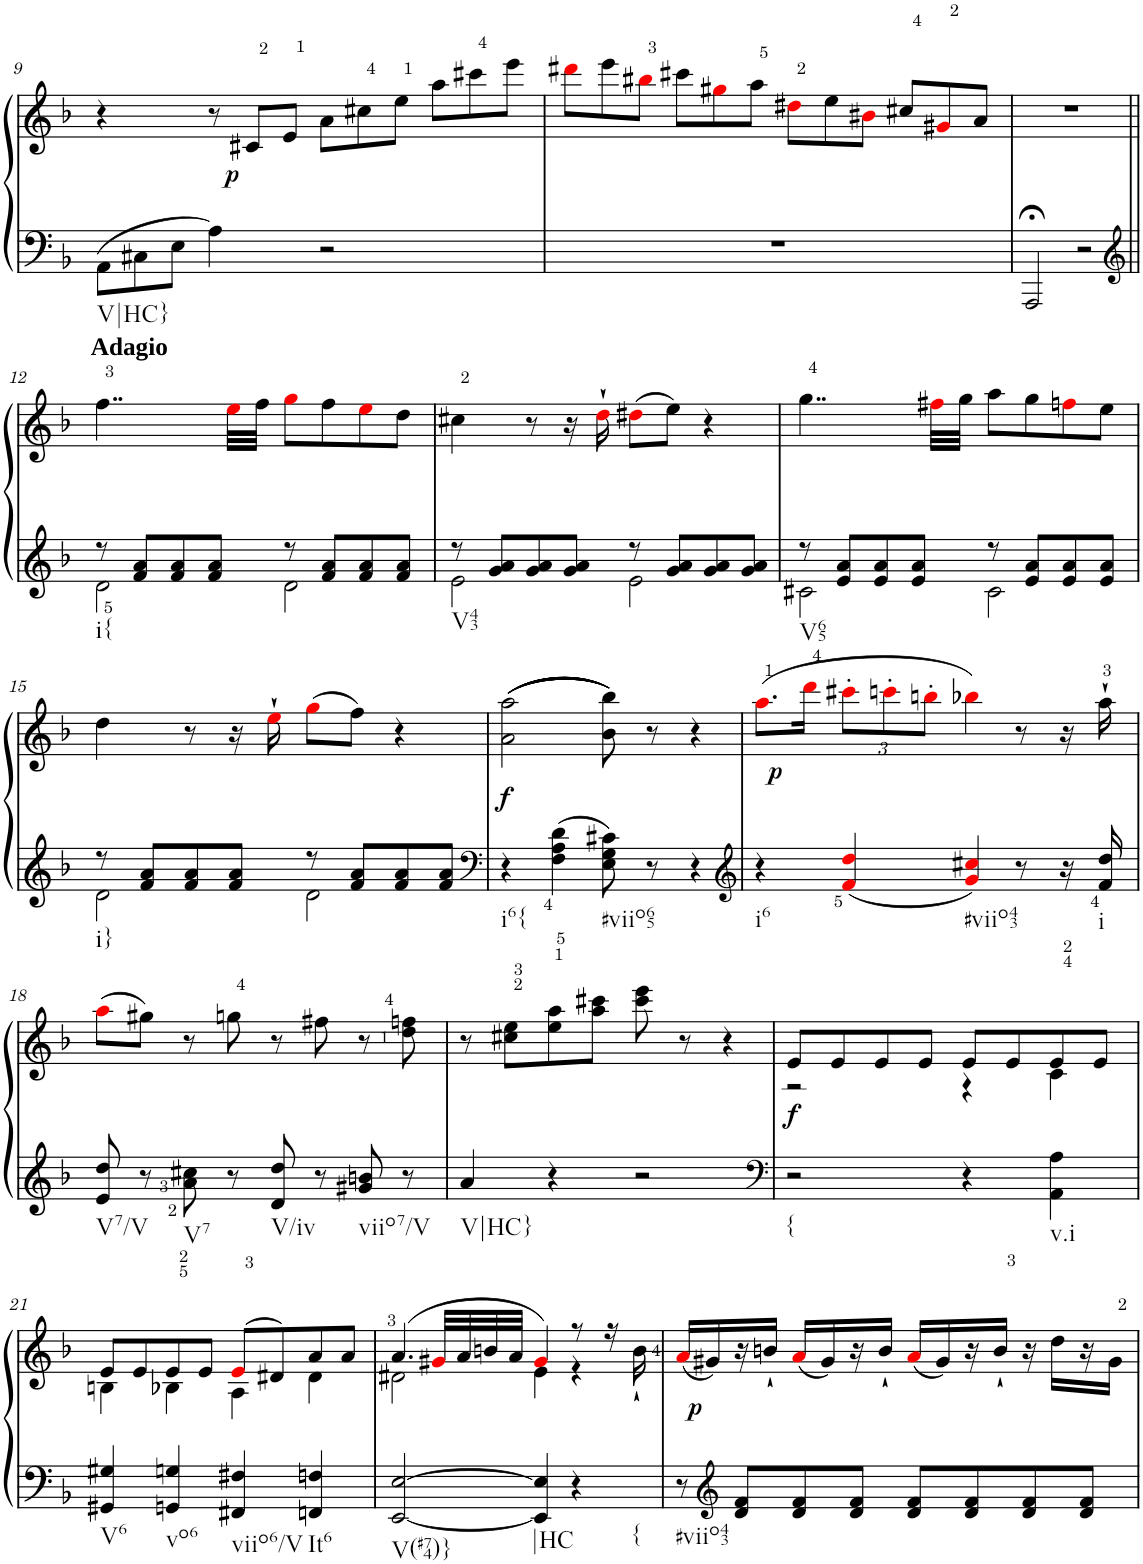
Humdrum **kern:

**kern	**kern	**dynam	**harte
*part1	*part1	*part1	*part1
*staff2	*staff1	*staff1/2	*
*I"Piano	*	*	*
*I'Pno	*	*	*
!!LO:PB:g=z
*clefF4	*clefG2	*	*
*k[b-]	*k[b-]	*	*
*M4/4	*M4/4	*	*
*Xbrackettup	*	*	*
=9	=9	=9	=9
12AA\L	4r	.	.
12C#X\	.	.	.
12E\J	.	.	.
!	!	!LO:DY:b	!
4A\	12r	p	.
.	12c#X/L	.	.
.	12e/J	.	.
*	*Xbrackettup	*	*
2r	12a\L	.	.
.	12cc#X\	.	.
.	12ee\J	.	.
.	12aa\L	.	.
.	12ccc#X\	.	.
.	12eee\J	.	.
=10	=10	=10	=10
1r	12ddd#Xi\L	.	.
.	12eee\	.	.
.	12bb#Xi\J	.	.
.	12ccc#X\L	.	.
.	12gg#Xi\	.	.
.	12aa\J	.	.
.	12dd#Xi\L	.	.
.	12ee\	.	.
.	12b#Xi\J	.	.
.	12cc#X/L	.	.
.	12g#Xi/	.	.
.	12a/J	.	.
=11	=11	=11	=11
2AAA;</	1r	.	.
2r	.	.	.
!!LO:LB:g=z
=12||	=12||	=12||	=12||
*clefG2	*	*	*
*^	*	*	*
!	!	!LO:TX:a:B:t=Adagio	!	!
8r	2d\	4..ff\	.	.
8f/ 8a/L	.	.	.	.
8f/ 8a/	.	.	.	.
8f/ 8a/J	.	.	.	.
.	.	32eei\LLL	.	.
.	.	32ff\JJJ	.	.
8r	2d\	8ggi\L	.	.
8f/ 8a/L	.	8ff\	.	.
8f/ 8a/	.	8eei\	.	.
8f/ 8a/J	.	8dd\J	.	.
=13	=13	=13	=13	=13
8r	2e\	4cc#X\	.	.
8g/ 8a/L	.	.	.	.
8g/ 8a/	.	8r	.	.
8g/ 8a/J	.	16r	.	.
.	.	16dd`i\	.	.
8r	2e\	(8dd#Xi\L	.	.
8g/ 8a/L	.	8ee\J)	.	.
8g/ 8a/	.	4r	.	.
8g/ 8a/J	.	.	.	.
=14	=14	=14	=14	=14
8r	2c#X\	4..gg\	.	.
8e/ 8a/L	.	.	.	.
8e/ 8a/	.	.	.	.
8e/ 8a/J	.	.	.	.
.	.	32ff#Xi\LLL	.	.
.	.	32gg\JJJ	.	.
8r	2c#\	8aa\L	.	.
8e/ 8a/L	.	8gg\	.	.
8e/ 8a/	.	8ffni\	.	.
8e/ 8a/J	.	8ee\J	.	.
!!LO:LB:g=z
=15	=15	=15	=15	=15
8r	2d\	4dd\	.	.
8f/ 8a/L	.	.	.	.
8f/ 8a/	.	8r	.	.
8f/ 8a/J	.	16r	.	.
.	.	16ee`i\	.	.
8r	2d\	(8ggi\L	.	.
8f/ 8a/L	.	8ff\J)	.	.
8f/ 8a/	.	4r	.	.
8f/ 8a/J	.	.	.	.
*v	*v	*	*	*
=16	=16	=16	=16
*clefF4	*	*	*
!	!	!LO:DY:b	!
4r	(((((2a\ 2aa\	f	.
4F\ 4A\ 4d\	.	.	.
8E\ 8G\ 8c#X\	8b-\ 8bb-\)))))	.	.
8r	8r	.	.
4r	4r	.	.
=17	=17	=17	=17
*clefG2	*	*	*
!	!	!LO:DY:b	!
4r	(8.aai\L	p	.
.	16dddi\Jk	.	.
4fi/ 4ddi/	12ccc#X'i\L	.	.
.	12cccn'i\	.	.
.	12bbn'i\J	.	.
4gi/ 4cc#Xi/	4bb-Xi\)	.	.
8r	8r	.	.
16r	16r	.	.
16f/ 16dd/	16aa`\	.	.
!!LO:LB:g=z
=18	=18	=18	=18
8e/ 8dd/	(8aai\L	.	.
8r	8gg#X\J)	.	.
8a\ 8cc#X\	8r	.	.
8r	8ggn\	.	.
8d/ 8dd/	8r	.	.
8r	8ff#X\	.	.
8g#X/ 8bn/	8r	.	.
8r	8dd\ 8ffn\	.	.
=19	=19	=19	=19
4a/	8r	.	.
.	8cc#X\ 8ee\L	.	.
4r	8ee\ 8aa\	.	.
.	8aa\ 8ccc#X\J	.	.
2r	8ccc#\ 8eee\	.	.
.	8r	.	.
.	4r	.	.
=20	=20	=20	=20
*clefF4	*	*	*
*	*^	*	*
!	!	!	!LO:DY:a=2	!LO:H:kt={
2r	8e/L	2r	f	N
.	8e/	.	.	.
.	8e/	.	.	.
.	8e/J	.	.	.
4r	8e/L	4r	.	.
.	8e/	.	.	.
4AA\ 4A\	8e/	4c\	.	.
.	8e/J	.	.	.
!!LO:LB:g=z	!!
=21	=21	=21	=21	=21
4GG#X/ 4G#X/	8e/L	4Bn\	.	.
.	8e/	.	.	.
4GGn/ 4Gn/	8e/	4B-X\	.	.
.	8e/J	.	.	.
4FF#X/ 4F#X/	(8ei/L	4A\	.	.
.	8d#X/)	.	.	.
4FFn/ 4Fn/	8a/	4d#\	.	.
.	8a/J	.	.	.
=22	=22	=22	=22	=22
[2EE/ [2E/	(4.a/	2d#X\	.	.
.	32g#Xi/LLL	.	.	.
.	32a/	.	.	.
.	32bn/	.	.	.
.	32a/JJJ	.	.	.
!	!	!	!	!LO:H:kt=|HC
4EE/] 4E/]	4g#i/)	4e\	.	N
!	!	!	!	!LO:H:kt={
4r	8r	4r	.	N
.	16r	.	.	.
!	!	!	!LO:DY:b	!
.	16b`\	.	p	.
*	*v	*v	*	*
=23	=23	=23	=23
8r	(16ai/LL	.	.
.	16g#X/)	.	.
*clefG2	*	*	*
8d/ 8f/L	16r	.	.
.	16bn`/JJ	.	.
8d/ 8f/	(16ai/LL	.	.
.	16g#/)	.	.
8d/ 8f/J	16r	.	.
.	16b`/JJ	.	.
8d/ 8f/L	(16ai/LL	.	.
.	16g#/)	.	.
8d/ 8f/	16r	.	.
.	16b`/JJ	.	.
8d/ 8f/	16r	.	.
.	16dd\LL	.	.
8d/ 8f/J	16r	.	.
.	16g#\JJ	.	.
=	=	=	=
*-	*-	*-	*-
